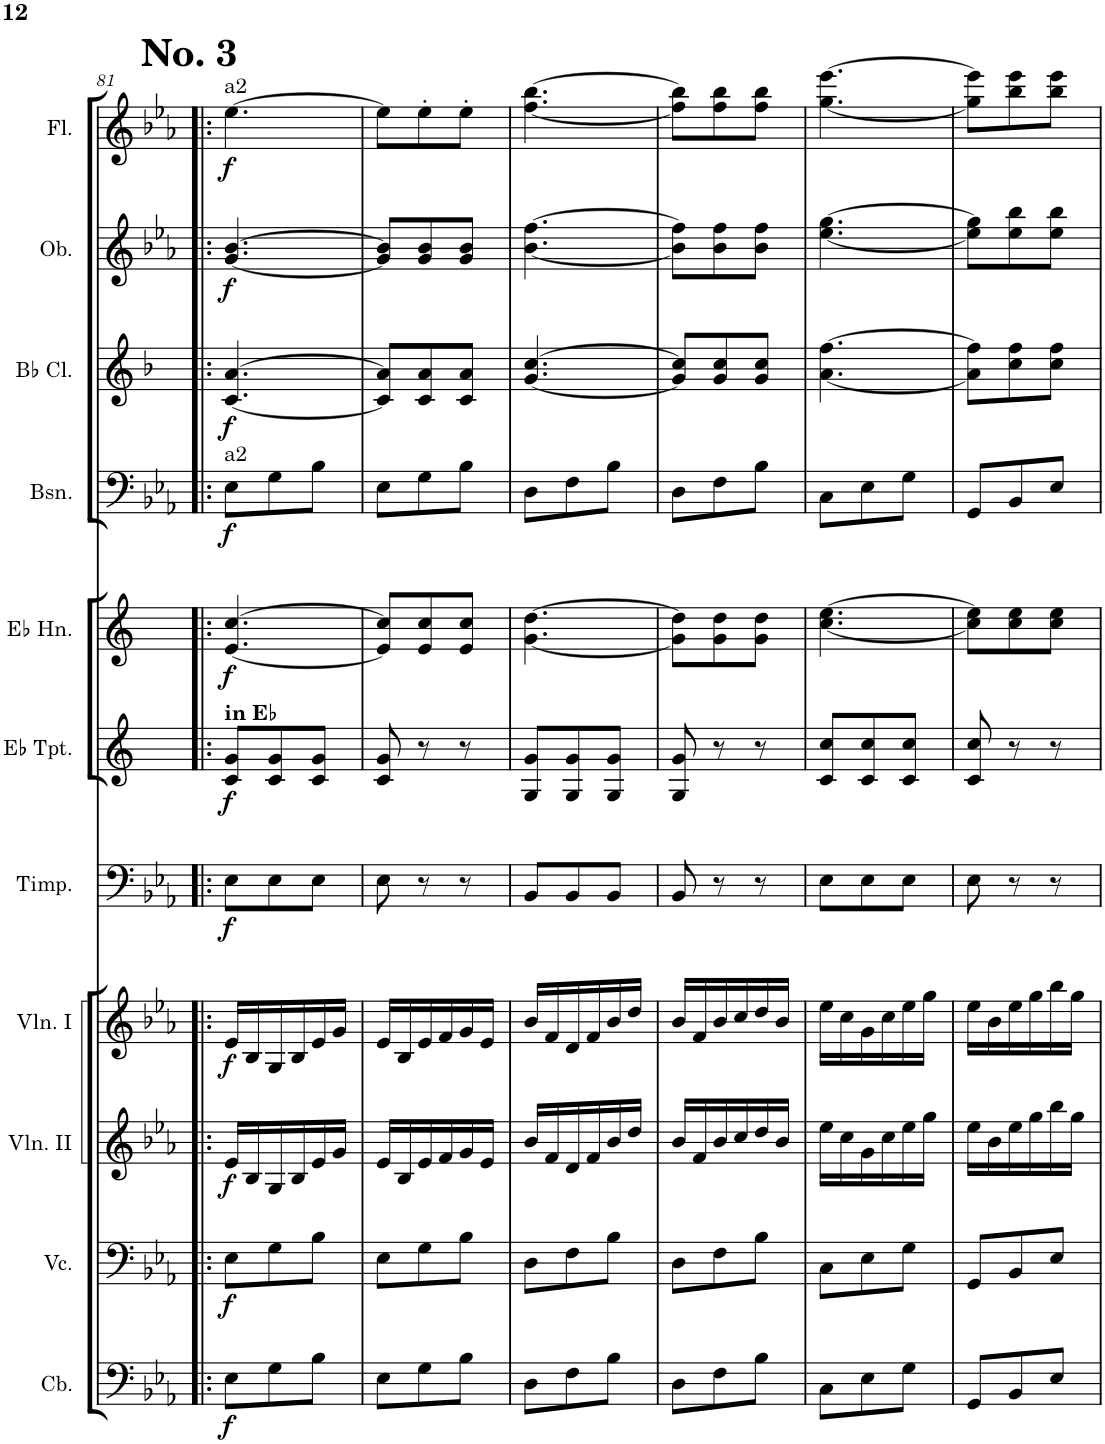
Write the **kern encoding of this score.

**kern	**dynam	**kern	**dynam	**kern	**dynam	**kern	**dynam	**kern	**dynam	**kern	**dynam	**kern	**dynam	**kern	**dynam	**kern	**dynam	**kern	**dynam	**kern	**dynam	**kern
*part12	*part12	*part11	*part11	*part10	*part10	*part9	*part9	*part8	*part8	*part7	*part7	*part6	*part6	*part5	*part5	*part4	*part4	*part3	*part3	*part2	*part2	*part1
*staff12	*staff12	*staff11	*staff11	*staff10	*staff10	*staff9	*staff9	*staff8	*staff8	*staff7	*staff7	*staff6	*staff6	*staff5	*staff5	*staff4	*staff4	*staff3	*staff3	*staff2	*staff2	*staff1
*I"Contrabasses	*	*I"Violoncellos	*	*I"Violins II	*	*I"Violins I	*	*I"Timpani	*	*I"Trumpets in D	*	*I"Horns in D	*	*I"Bassoons	*	*I"Clarinets in A	*	*I"Oboes	*	*I"Flutes	*	*I"Piccolo
*I'Cb.	*	*I'Vc.	*	*I'Vln. II	*	*I'Vln. I	*	*I'Timp.	*	*	*	*	*	*I'Bsn.	*	*	*	*I'Ob.	*	*I'Fl.	*	*I'Picc.
!!LO:PB:g=z
*clefF4	*	*clefF4	*	*clefG2	*	*clefG2	*	*clefF4	*	*clefG2	*	*clefG2	*	*clefF4	*	*clefG2	*	*clefG2	*	*clefG2	*	*clefG2
*Trd7c12	*	*	*	*	*	*	*	*	*	*Trd-2c-3	*	*Trd5c9	*	*	*	*Trd1c2	*	*	*	*	*	*Trd-7c-12
*k[b-e-a-]	*	*k[b-e-a-]	*	*k[b-e-a-]	*	*k[b-e-a-]	*	*k[b-e-a-]	*	*k[]	*	*k[]	*	*k[b-e-a-]	*	*k[b-]	*	*k[b-e-a-]	*	*k[b-e-a-]	*	*k[b-e-a-]
*M3/8	*	*M3/8	*	*M3/8	*	*M3/8	*	*M3/8	*	*M3/8	*	*M3/8	*	*M3/8	*	*M3/8	*	*M3/8	*	*M3/8	*	*M3/8
=81!|:	=81!|:	=81!|:	=81!|:	=81!|:	=81!|:	=81!|:	=81!|:	=81!|:	=81!|:	=81!|:	=81!|:	=81!|:	=81!|:	=81!|:	=81!|:	=81!|:	=81!|:	=81!|:	=81!|:	=81!|:	=81!|:	=81!|:
!	!	!	!	!	!	!	!	!	!	!	!	!	!	!	!	!	!	!	!	!LO:TX:a:t=a2	!	!
!	!	!	!	!	!	!	!	!	!	!	!	!	!	!	!	!	!	!	!	!LO:TX:a:B:t=No. 3	!	!
!	!	!	!	!	!	!	!	!	!	!	!	!	!	!LO:TX:a:t=a2	!	!	!	!	!	!	!	!
!	!	!	!	!	!	!	!	!	!	!LO:TX:a:B:t=in E♭	!	!	!	!	!	!	!	!	!	!	!	!
!	!LO:DY:b	!	!LO:DY:b	!	!LO:DY:b	!	!LO:DY:b	!	!LO:DY:b	!	!LO:DY:b	!	!LO:DY:b	!	!LO:DY:b	!	!LO:DY:b	!	!LO:DY:b	!	!LO:DY:b	!
8E-\L	f	8E-\L	f	16e-/LL	f	16e-/LL	f	8E-\L	f	8c/ 8g/L	f	[4.e/ [4.cc/	f	8E-\L	f	[4.c/ [4.a/	f	[4.g/ [4.b-/	f	[4.ee-\	f	4.r
.	.	.	.	16B-/	.	16B-/	.	.	.	.	.	.	.	.	.	.	.	.	.	.	.	.
8G\	.	8G\	.	16G/	.	16G/	.	8E-\	.	8c/ 8g/	.	.	.	8G\	.	.	.	.	.	.	.	.
.	.	.	.	16B-/	.	16B-/	.	.	.	.	.	.	.	.	.	.	.	.	.	.	.	.
8B-\J	.	8B-\J	.	16e-/	.	16e-/	.	8E-\J	.	8c/ 8g/J	.	.	.	8B-\J	.	.	.	.	.	.	.	.
.	.	.	.	16g/JJ	.	16g/JJ	.	.	.	.	.	.	.	.	.	.	.	.	.	.	.	.
=82	=82	=82	=82	=82	=82	=82	=82	=82	=82	=82	=82	=82	=82	=82	=82	=82	=82	=82	=82	=82	=82	=82
8E-\L	.	8E-\L	.	16e-/LL	.	16e-/LL	.	8E-\	.	8c/ 8g/	.	8e/] 8cc/]L	.	8E-\L	.	8c/] 8a/]L	.	8g/] 8b-/]L	.	8ee-\L]	.	4.r
.	.	.	.	16B-/	.	16B-/	.	.	.	.	.	.	.	.	.	.	.	.	.	.	.	.
8G\	.	8G\	.	16e-/	.	16e-/	.	8r	.	8r	.	8e/ 8cc/	.	8G\	.	8c/ 8a/	.	8g/ 8b-/	.	8ee-'\	.	.
.	.	.	.	16f/	.	16f/	.	.	.	.	.	.	.	.	.	.	.	.	.	.	.	.
8B-\J	.	8B-\J	.	16g/	.	16g/	.	8r	.	8r	.	8e/ 8cc/J	.	8B-\J	.	8c/ 8a/J	.	8g/ 8b-/J	.	8ee-'\J	.	.
.	.	.	.	16e-/JJ	.	16e-/JJ	.	.	.	.	.	.	.	.	.	.	.	.	.	.	.	.
=83	=83	=83	=83	=83	=83	=83	=83	=83	=83	=83	=83	=83	=83	=83	=83	=83	=83	=83	=83	=83	=83	=83
8D\L	.	8D\L	.	16b-/LL	.	16b-/LL	.	8BB-/L	.	8G/ 8g/L	.	[4.g\ [4.dd\	.	8D\L	.	[4.g/ [4.cc/	.	[4.b-\ [4.ff\	.	[4.ff\ [4.bb-\	.	4.r
.	.	.	.	16f/	.	16f/	.	.	.	.	.	.	.	.	.	.	.	.	.	.	.	.
8F\	.	8F\	.	16d/	.	16d/	.	8BB-/	.	8G/ 8g/	.	.	.	8F\	.	.	.	.	.	.	.	.
.	.	.	.	16f/	.	16f/	.	.	.	.	.	.	.	.	.	.	.	.	.	.	.	.
8B-\J	.	8B-\J	.	16b-/	.	16b-/	.	8BB-/J	.	8G/ 8g/J	.	.	.	8B-\J	.	.	.	.	.	.	.	.
.	.	.	.	16dd/JJ	.	16dd/JJ	.	.	.	.	.	.	.	.	.	.	.	.	.	.	.	.
=84	=84	=84	=84	=84	=84	=84	=84	=84	=84	=84	=84	=84	=84	=84	=84	=84	=84	=84	=84	=84	=84	=84
8D\L	.	8D\L	.	16b-/LL	.	16b-/LL	.	8BB-/	.	8G/ 8g/	.	8g\] 8dd\]L	.	8D\L	.	8g/] 8cc/]L	.	8b-\] 8ff\]L	.	8ff\] 8bb-\]L	.	4.r
.	.	.	.	16f/	.	16f/	.	.	.	.	.	.	.	.	.	.	.	.	.	.	.	.
8F\	.	8F\	.	16b-/	.	16b-/	.	8r	.	8r	.	8g\ 8dd\	.	8F\	.	8g/ 8cc/	.	8b-\ 8ff\	.	8ff\ 8bb-\	.	.
.	.	.	.	16cc/	.	16cc/	.	.	.	.	.	.	.	.	.	.	.	.	.	.	.	.
8B-\J	.	8B-\J	.	16dd/	.	16dd/	.	8r	.	8r	.	8g\ 8dd\J	.	8B-\J	.	8g/ 8cc/J	.	8b-\ 8ff\J	.	8ff\ 8bb-\J	.	.
.	.	.	.	16b-/JJ	.	16b-/JJ	.	.	.	.	.	.	.	.	.	.	.	.	.	.	.	.
=85	=85	=85	=85	=85	=85	=85	=85	=85	=85	=85	=85	=85	=85	=85	=85	=85	=85	=85	=85	=85	=85	=85
8C\L	.	8C\L	.	16ee-\LL	.	16ee-\LL	.	8E-\L	.	8c/ 8cc/L	.	[4.cc\ [4.ee\	.	8C\L	.	[4.a\ [4.ff\	.	[4.ee-\ [4.gg\	.	[4.gg\ [4.eee-\	.	4.r
.	.	.	.	16cc\	.	16cc\	.	.	.	.	.	.	.	.	.	.	.	.	.	.	.	.
8E-\	.	8E-\	.	16g\	.	16g\	.	8E-\	.	8c/ 8cc/	.	.	.	8E-\	.	.	.	.	.	.	.	.
.	.	.	.	16cc\	.	16cc\	.	.	.	.	.	.	.	.	.	.	.	.	.	.	.	.
8G\J	.	8G\J	.	16ee-\	.	16ee-\	.	8E-\J	.	8c/ 8cc/J	.	.	.	8G\J	.	.	.	.	.	.	.	.
.	.	.	.	16gg\JJ	.	16gg\JJ	.	.	.	.	.	.	.	.	.	.	.	.	.	.	.	.
=86	=86	=86	=86	=86	=86	=86	=86	=86	=86	=86	=86	=86	=86	=86	=86	=86	=86	=86	=86	=86	=86	=86
8GG/L	.	8GG/L	.	16ee-\LL	.	16ee-\LL	.	8E-\	.	8c/ 8cc/	.	8cc\] 8ee\]L	.	8GG/L	.	8a\] 8ff\]L	.	8ee-\] 8gg\]L	.	8gg\] 8eee-\]L	.	4.r
.	.	.	.	16b-\	.	16b-\	.	.	.	.	.	.	.	.	.	.	.	.	.	.	.	.
8BB-/	.	8BB-/	.	16ee-\	.	16ee-\	.	8r	.	8r	.	8cc\ 8ee\	.	8BB-/	.	8cc\ 8ff\	.	8ee-\ 8bb-\	.	8bb-\ 8eee-\	.	.
.	.	.	.	16gg\	.	16gg\	.	.	.	.	.	.	.	.	.	.	.	.	.	.	.	.
8E-/J	.	8E-/J	.	16bb-\	.	16bb-\	.	8r	.	8r	.	8cc\ 8ee\J	.	8E-/J	.	8cc\ 8ff\J	.	8ee-\ 8bb-\J	.	8bb-\ 8eee-\J	.	.
.	.	.	.	16gg\JJ	.	16gg\JJ	.	.	.	.	.	.	.	.	.	.	.	.	.	.	.	.
=	=	=	=	=	=	=	=	=	=	=	=	=	=	=	=	=	=	=	=	=	=	=
*-	*-	*-	*-	*-	*-	*-	*-	*-	*-	*-	*-	*-	*-	*-	*-	*-	*-	*-	*-	*-	*-	*-
